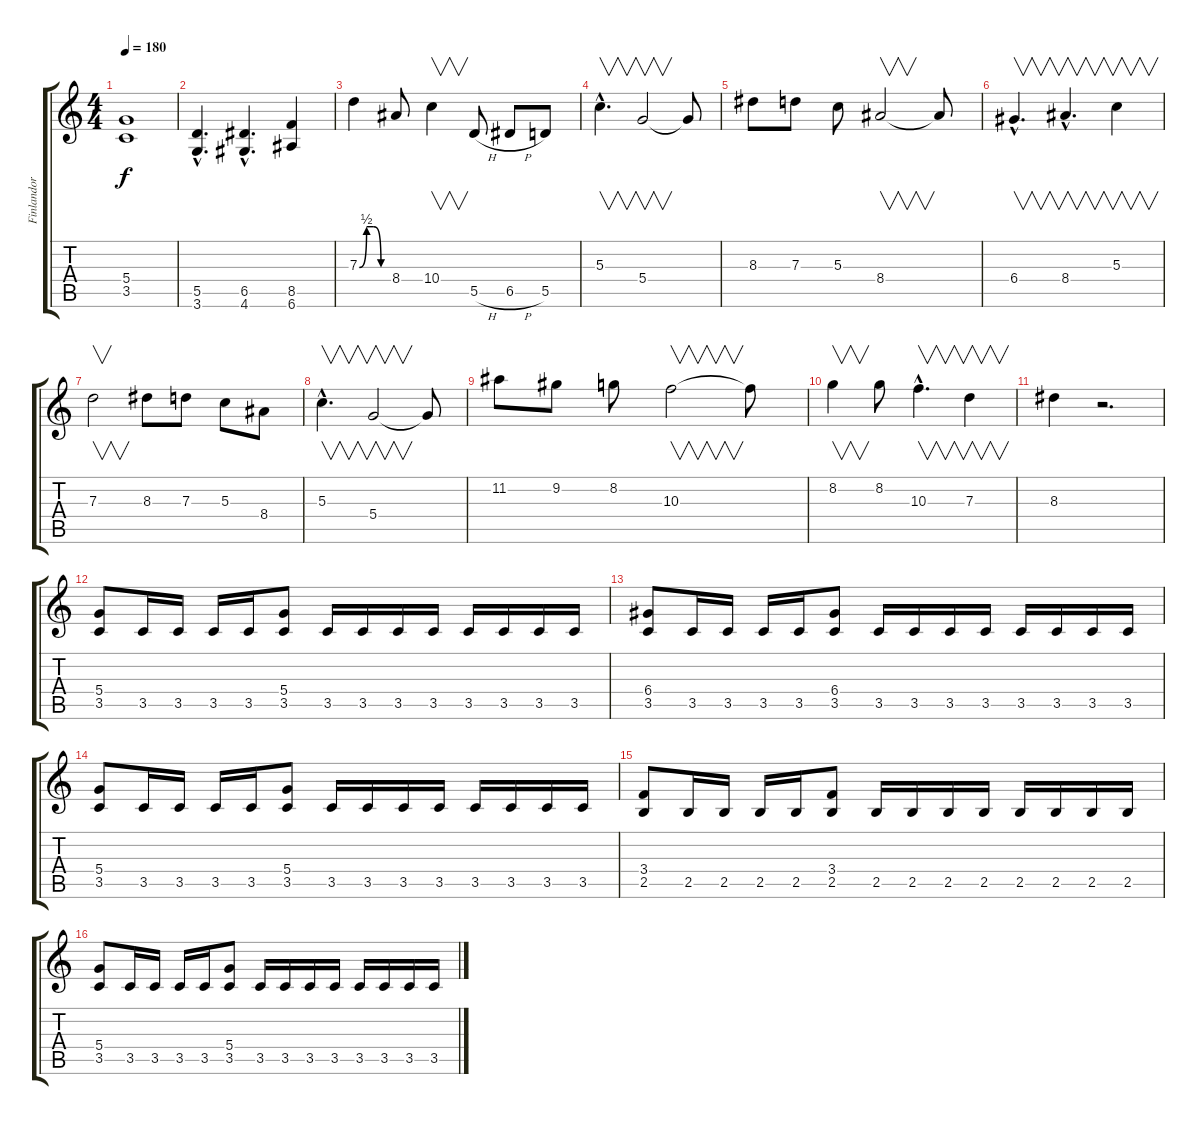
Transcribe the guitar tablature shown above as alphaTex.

\track ("Finlandor" "Finlandor") {instrument distortionguitar}
\staff {score tabs}
\tuning (E4 B3 G3 D3 A2 E2) {hide}
\ts (4 4)
\tempo 180
\clef g2
\ks c
(5.4 3.5).1{dy f} |
(5.5{hac} 3.6{hac}).4{d} (6.5{hac} 4.6{hac}).4{d} (8.5 6.6).4 |
7.3{be (custom 0 0 15 2 30 2 45 0 60 0)}.4 8.4.8 10.4.4{v} 5.5{h}.8 6.5{h}.8 5.5.8 |
5.3{hac}.4{v d} 5.4.2{v} 5.4{t}.8 |
8.3.8 7.3.8 5.3.8 8.4.2{v} 8.4{t}.8 |
6.4{hac}.4{v d} 8.4{hac}.4{v d} 5.3.4{v} |
7.3.2{v} 8.3.8 7.3.8 5.3.8 8.4.8 |
5.3{hac}.4{v d} 5.4.2{v} 5.4{t}.8 |
11.2.8 9.2.8 8.2.8 10.3.2{v} 10.3{t}.8 |
8.2.4{v} 8.2.8 10.3{hac}.4{v d} 7.3.4{v} |
8.3.4 r.2{d} |
(5.4 3.5).8 3.5.16 3.5.16 3.5.16 3.5.16 (5.4 3.5).8 3.5.16 3.5.16 3.5.16 3.5.16 3.5.16 3.5.16 3.5.16 3.5.16 |
(6.4 3.5).8 3.5.16 3.5.16 3.5.16 3.5.16 (6.4 3.5).8 3.5.16 3.5.16 3.5.16 3.5.16 3.5.16 3.5.16 3.5.16 3.5.16 |
(5.4 3.5).8 3.5.16 3.5.16 3.5.16 3.5.16 (5.4 3.5).8 3.5.16 3.5.16 3.5.16 3.5.16 3.5.16 3.5.16 3.5.16 3.5.16 |
(3.4 2.5).8 2.5.16 2.5.16 2.5.16 2.5.16 (3.4 2.5).8 2.5.16 2.5.16 2.5.16 2.5.16 2.5.16 2.5.16 2.5.16 2.5.16 |
(5.4 3.5).8 3.5.16 3.5.16 3.5.16 3.5.16 (5.4 3.5).8 3.5.16 3.5.16 3.5.16 3.5.16 3.5.16 3.5.16 3.5.16 3.5.16
